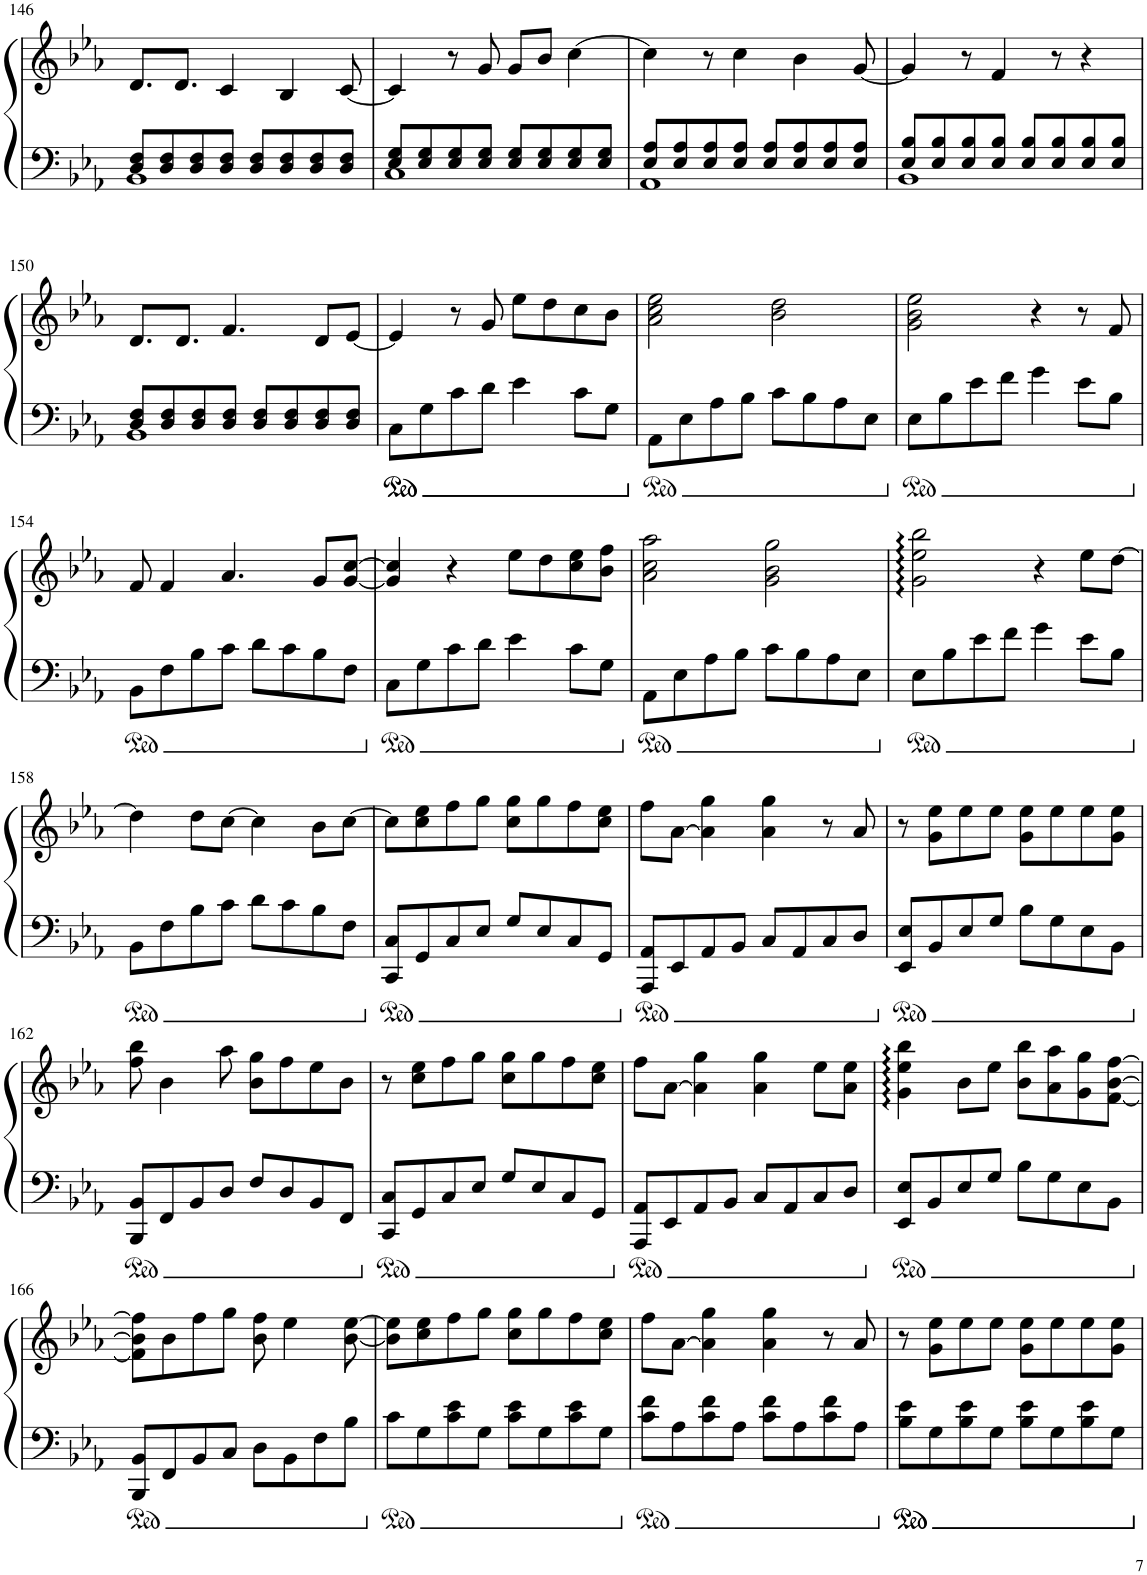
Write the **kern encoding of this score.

**kern	**kern
*part1	*part1
*staff2	*staff1
*I"Piano	*
*I'Pno.	*
!!LO:PB:g=z
*clefF4	*clefG2
*k[b-e-a-]	*k[b-e-a-]
*M4/4	*M4/4
=146	=146
*^	*
8D/ 8F/L	1BB-	8.d/L
8D/ 8F/	.	.
.	.	8.d/J
8D/ 8F/	.	.
8D/ 8F/J	.	4c/
8D/ 8F/L	.	.
8D/ 8F/	.	4B-/
8D/ 8F/	.	.
8D/ 8F/J	.	[8c/
=147	=147	=147
8E-/ 8G/L	1C	4c/]
8E-/ 8G/	.	.
8E-/ 8G/	.	8r
8E-/ 8G/J	.	8g/
8E-/ 8G/L	.	8g/L
8E-/ 8G/	.	8b-/J
8E-/ 8G/	.	[4cc\
8E-/ 8G/J	.	.
=148	=148	=148
8E-/ 8A-/L	1AA-	4cc\]
8E-/ 8A-/	.	.
8E-/ 8A-/	.	8r
8E-/ 8A-/J	.	4cc\
8E-/ 8A-/L	.	.
8E-/ 8A-/	.	4b-\
8E-/ 8A-/	.	.
8E-/ 8A-/J	.	[8g/
=149	=149	=149
8E-/ 8B-/L	1BB-	4g/]
8E-/ 8B-/	.	.
8E-/ 8B-/	.	8r
8E-/ 8B-/J	.	4f/
8E-/ 8B-/L	.	.
8E-/ 8B-/	.	8r
8E-/ 8B-/	.	4r
8E-/ 8B-/J	.	.
!!LO:LB:g=z
=150	=150	=150
8D/ 8F/L	1BB-	8.d/L
8D/ 8F/	.	.
.	.	8.d/J
8D/ 8F/	.	.
8D/ 8F/J	.	4.f/
8D/ 8F/L	.	.
8D/ 8F/	.	.
8D/ 8F/	.	8d/L
8D/ 8F/J	.	[8e-/J
*v	*v	*
=151	=151
8C\L	4e-/]
8G\	.
8c\	8r
8d\J	8g/
4e-\	8ee-\L
.	8dd\
8c\L	8cc\
8G\J	8b-\J
=152	=152
8AA-\L	2a-\ 2cc\ 2ee-\
8E-\	.
8A-\	.
8B-\J	.
8c\L	2b-\ 2dd\
8B-\	.
8A-\	.
8E-\J	.
=153	=153
8E-\L	2g\ 2b-\ 2ee-\
8B-\	.
8e-\	.
8f\J	.
4g\	4r
8e-\L	8r
8B-\J	8f/
!!LO:LB:g=z
=154	=154
8BB-\L	8f/
8F\	4f/
8B-\	.
8c\J	4.a-/
8d\L	.
8c\	.
8B-\	8g/L
8F\J	[8g/ [8cc/J
=155	=155
8C\L	4g/] 4cc/]
8G\	.
8c\	4r
8d\J	.
4e-\	8ee-\L
.	8dd\
8c\L	8cc\ 8ee-\
8G\J	8b-\ 8ff\J
=156	=156
8AA-\L	2a-\ 2cc\ 2aa-\
8E-\	.
8A-\	.
8B-\J	.
8c\L	2g\ 2b-\ 2gg\
8B-\	.
8A-\	.
8E-\J	.
=157	=157
8E-\L	2g\ 2ee-\ 2bb-\
8B-\	.
8e-\	.
8f\J	.
4g\	4r
8e-\L	8ee-\L
8B-\J	[8dd\J
!!LO:LB:g=z
=158	=158
8BB-\L	4dd\]
8F\	.
8B-\	8dd\L
8c\J	[8cc\J
8d\L	4cc\]
8c\	.
8B-\	8b-\L
8F\J	[8cc\J
=159	=159
8CC/ 8C/L	8cc\L]
8GG/	8cc\ 8ee-\
8C/	8ff\
8E-/J	8gg\J
8G/L	8cc\ 8gg\L
8E-/	8gg\
8C/	8ff\
8GG/J	8cc\ 8ee-\J
=160	=160
8AAA-/ 8AA-/L	8ff\L
8EE-/	[8a-\J
8AA-/	4a-\] 4gg\
8BB-/J	.
8C/L	4a-\ 4gg\
8AA-/	.
8C/	8r
8D/J	8a-/
=161	=161
8EE-/ 8E-/L	8r
8BB-/	8g\ 8ee-\L
8E-/	8ee-\
8G/J	8ee-\J
8B-\L	8g\ 8ee-\L
8G\	8ee-\
8E-\	8ee-\
8BB-\J	8g\ 8ee-\J
!!LO:LB:g=z
=162	=162
8BBB-/ 8BB-/L	8ff\ 8bb-\
8FF/	4b-\
8BB-/	.
8D/J	8aa-\
8F/L	8b-\ 8gg\L
8D/	8ff\
8BB-/	8ee-\
8FF/J	8b-\J
=163	=163
8CC/ 8C/L	8r
8GG/	8cc\ 8ee-\L
8C/	8ff\
8E-/J	8gg\J
8G/L	8cc\ 8gg\L
8E-/	8gg\
8C/	8ff\
8GG/J	8cc\ 8ee-\J
=164	=164
8AAA-/ 8AA-/L	8ff\L
8EE-/	[8a-\J
8AA-/	4a-\] 4gg\
8BB-/J	.
8C/L	4a-\ 4gg\
8AA-/	.
8C/	8ee-\L
8D/J	8a-\ 8ee-\J
=165	=165
8EE-/ 8E-/L	4g\ 4ee-\ 4bb-\
8BB-/	.
8E-/	8b-\L
8G/J	8ee-\J
8B-\L	8b-\ 8bb-\L
8G\	8a-\ 8aa-\
8E-\	8g\ 8gg\
8BB-\J	[8f\ [8b-\ [8ff\J
!!LO:LB:g=z
=166	=166
8BBB-/ 8BB-/L	8f\] 8b-\] 8ff\]L
8FF/	8b-\
8BB-/	8ff\
8C/J	8gg\J
8D\L	8b-\ 8ff\
8BB-\	4ee-\
8F\	.
8B-\J	[8b-\ [8ee-\
=167	=167
8c\L	8b-\] 8ee-\]L
8G\	8cc\ 8ee-\
8c\ 8e-\	8ff\
8G\J	8gg\J
8c\ 8e-\L	8cc\ 8gg\L
8G\	8gg\
8c\ 8e-\	8ff\
8G\J	8cc\ 8ee-\J
=168	=168
8c\ 8f\L	8ff\L
8A-\	[8a-\J
8c\ 8f\	4a-\] 4gg\
8A-\J	.
8c\ 8f\L	4a-\ 4gg\
8A-\	.
8c\ 8f\	8r
8A-\J	8a-/
=169	=169
8B-\ 8e-\L	8r
8G\	8g\ 8ee-\L
8B-\ 8e-\	8ee-\
8G\J	8ee-\J
8B-\ 8e-\L	8g\ 8ee-\L
8G\	8ee-\
8B-\ 8e-\	8ee-\
8G\J	8g\ 8ee-\J
=	=
*-	*-
